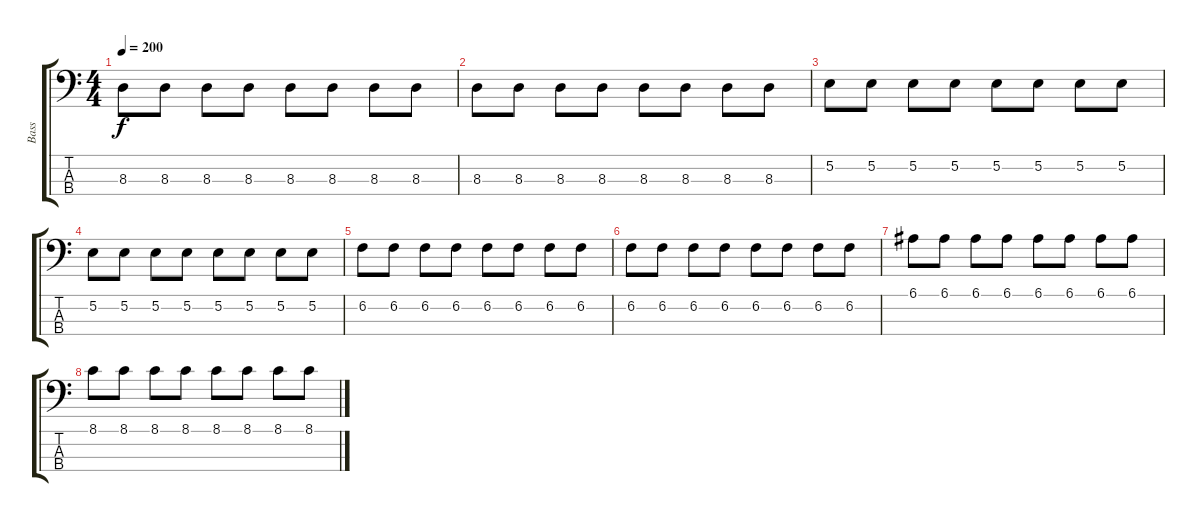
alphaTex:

\track ("Bass" "Bass") {instrument electricbassfinger}
\staff {score tabs}
\tuning (E2 B1 Gb1 B0) {hide}
\ts (4 4)
\tempo 200
\clef f4
\ks c
8.3.8{dy f} 8.3.8 8.3.8 8.3.8 8.3.8 8.3.8 8.3.8 8.3.8 |
8.3.8 8.3.8 8.3.8 8.3.8 8.3.8 8.3.8 8.3.8 8.3.8 |
5.2.8 5.2.8 5.2.8 5.2.8 5.2.8 5.2.8 5.2.8 5.2.8 |
5.2.8 5.2.8 5.2.8 5.2.8 5.2.8 5.2.8 5.2.8 5.2.8 |
6.2.8 6.2.8 6.2.8 6.2.8 6.2.8 6.2.8 6.2.8 6.2.8 |
6.2.8 6.2.8 6.2.8 6.2.8 6.2.8 6.2.8 6.2.8 6.2.8 |
6.1.8 6.1.8 6.1.8 6.1.8 6.1.8 6.1.8 6.1.8 6.1.8 |
8.1.8 8.1.8 8.1.8 8.1.8 8.1.8 8.1.8 8.1.8 8.1.8
